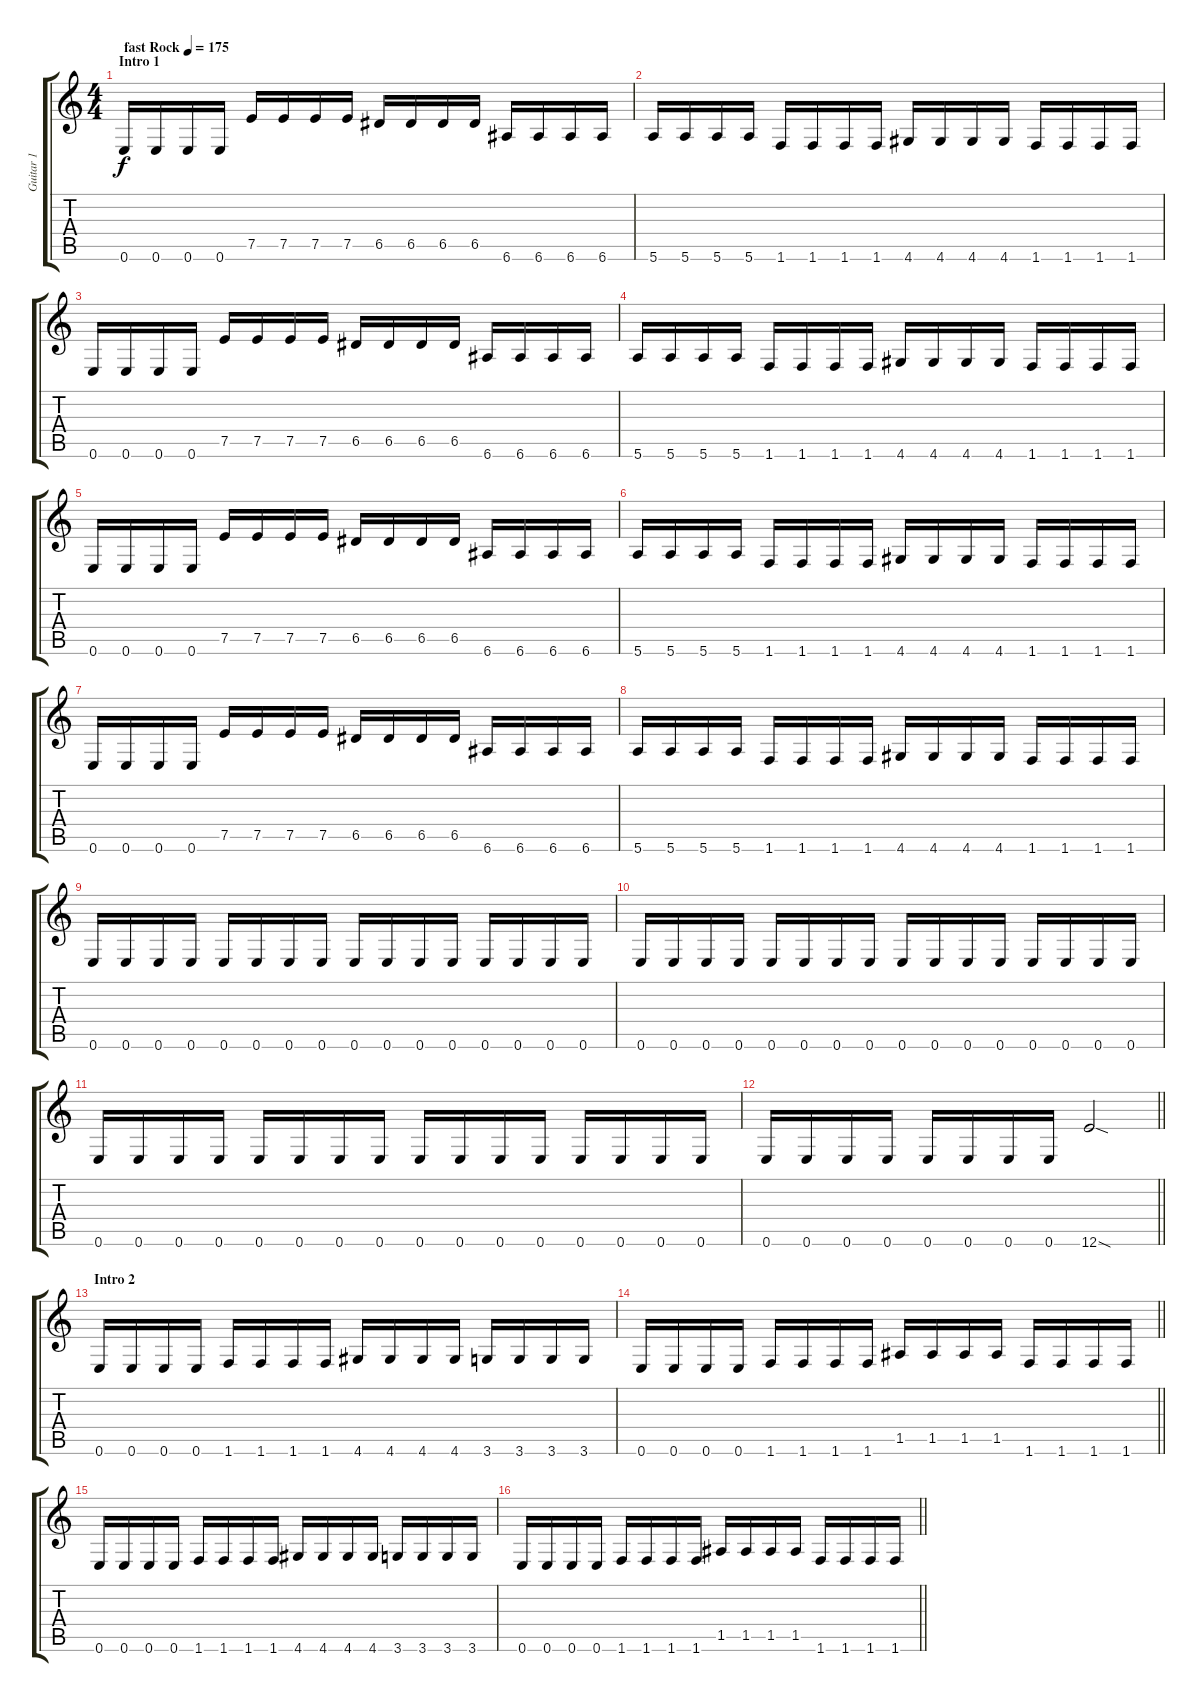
\track ("Guitar 1" "Guitar 1") {instrument distortionguitar}
\staff {score tabs}
\tuning (E4 B3 G3 D3 A2 E2) {hide}
\ts (4 4)
\section ("" "Intro 1")
\tempo (175 "fast Rock")
\clef g2
\ks c
0.6.16{dy f instrument distortionguitar} 0.6.16 0.6.16 0.6.16 7.5.16 7.5.16 7.5.16 7.5.16 6.5.16 6.5.16 6.5.16 6.5.16 6.6.16 6.6.16 6.6.16 6.6.16 |
5.6.16 5.6.16 5.6.16 5.6.16 1.6.16 1.6.16 1.6.16 1.6.16 4.6.16 4.6.16 4.6.16 4.6.16 1.6.16 1.6.16 1.6.16 1.6.16 |
0.6.16 0.6.16 0.6.16 0.6.16 7.5.16 7.5.16 7.5.16 7.5.16 6.5.16 6.5.16 6.5.16 6.5.16 6.6.16 6.6.16 6.6.16 6.6.16 |
5.6.16 5.6.16 5.6.16 5.6.16 1.6.16 1.6.16 1.6.16 1.6.16 4.6.16 4.6.16 4.6.16 4.6.16 1.6.16 1.6.16 1.6.16 1.6.16 |
0.6.16 0.6.16 0.6.16 0.6.16 7.5.16 7.5.16 7.5.16 7.5.16 6.5.16 6.5.16 6.5.16 6.5.16 6.6.16 6.6.16 6.6.16 6.6.16 |
5.6.16 5.6.16 5.6.16 5.6.16 1.6.16 1.6.16 1.6.16 1.6.16 4.6.16 4.6.16 4.6.16 4.6.16 1.6.16 1.6.16 1.6.16 1.6.16 |
0.6.16 0.6.16 0.6.16 0.6.16 7.5.16 7.5.16 7.5.16 7.5.16 6.5.16 6.5.16 6.5.16 6.5.16 6.6.16 6.6.16 6.6.16 6.6.16 |
5.6.16 5.6.16 5.6.16 5.6.16 1.6.16 1.6.16 1.6.16 1.6.16 4.6.16 4.6.16 4.6.16 4.6.16 1.6.16 1.6.16 1.6.16 1.6.16 |
0.6.16 0.6.16 0.6.16 0.6.16 0.6.16 0.6.16 0.6.16 0.6.16 0.6.16 0.6.16 0.6.16 0.6.16 0.6.16 0.6.16 0.6.16 0.6.16 |
0.6.16 0.6.16 0.6.16 0.6.16 0.6.16 0.6.16 0.6.16 0.6.16 0.6.16 0.6.16 0.6.16 0.6.16 0.6.16 0.6.16 0.6.16 0.6.16 |
0.6.16 0.6.16 0.6.16 0.6.16 0.6.16 0.6.16 0.6.16 0.6.16 0.6.16 0.6.16 0.6.16 0.6.16 0.6.16 0.6.16 0.6.16 0.6.16 |
\barLineRight lightlight
0.6.16 0.6.16 0.6.16 0.6.16 0.6.16 0.6.16 0.6.16 0.6.16 12.6{sod}.2 |
\section ("" "Intro 2")
0.6.16 0.6.16 0.6.16 0.6.16 1.6.16 1.6.16 1.6.16 1.6.16 4.6.16 4.6.16 4.6.16 4.6.16 3.6.16 3.6.16 3.6.16 3.6.16 |
\barLineRight lightlight
0.6.16 0.6.16 0.6.16 0.6.16 1.6.16 1.6.16 1.6.16 1.6.16 1.5.16 1.5.16 1.5.16 1.5.16 1.6.16 1.6.16 1.6.16 1.6.16 |
0.6.16 0.6.16 0.6.16 0.6.16 1.6.16 1.6.16 1.6.16 1.6.16 4.6.16 4.6.16 4.6.16 4.6.16 3.6.16 3.6.16 3.6.16 3.6.16 |
\barLineRight lightlight
0.6.16 0.6.16 0.6.16 0.6.16 1.6.16 1.6.16 1.6.16 1.6.16 1.5.16 1.5.16 1.5.16 1.5.16 1.6.16 1.6.16 1.6.16 1.6.16
